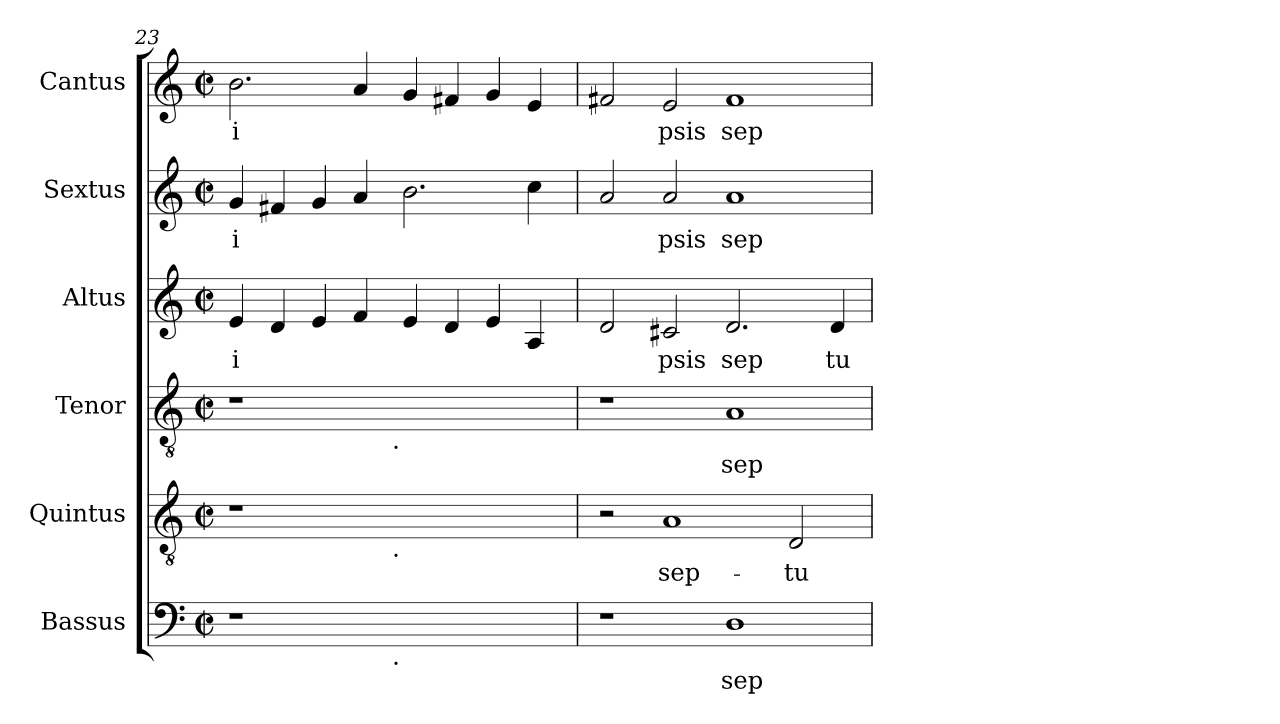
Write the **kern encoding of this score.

**kern	**text	**kern	**text	**kern	**text	**kern	**text	**kern	**text	**kern	**text
*part6	*part6	*part5	*part5	*part4	*part4	*part3	*part3	*part2	*part2	*part1	*part1
*staff6	*staff6	*staff5	*staff5	*staff4	*staff4	*staff3	*staff3	*staff2	*staff2	*staff1	*staff1
*I"Bassus	*	*I"Quintus	*	*I"Tenor	*	*I"Altus	*	*I"Sextus	*	*I"Cantus	*
*clefF4	*	*clefGv2	*	*clefGv2	*	*clefG2	*	*clefG2	*	*clefG2	*
*k[]	*	*k[]	*	*k[]	*	*k[]	*	*k[]	*	*k[]	*
*C:	*	*C:	*	*C:	*	*C:	*	*C:	*	*C:	*
*M2/2	*	*M2/2	*	*M2/2	*	*M2/2	*	*M2/2	*	*M2/2	*
*met(c|)	*	*met(c|)	*	*met(c|)	*	*met(c|)	*	*met(c|)	*	*met(c|)	*
=23	=23	=23	=23	=23	=23	=23	=23	=23	=23	=23	=23
!	!	!	!	!	!	!	!LO:LY:b:cj	!	!LO:LY:b:cj	!	!LO:LY:b:cj
*^	*	*^	*	*^	*	*	*	*	*	*	*
1r	2ryy	.	1r	2ryy	.	1r	2ryy	.	4e/	i-	4g/	i	2.b\	i-
!	!	!	!	!	!	!	!	!	!	!LO:LY:b:cj	!	!LO:LY:b:cj	!	!
.	.	.	.	.	.	.	.	.	4d/	--	4f#X/	.	.	.
!	!	!	!	!	!	!	!	!	!	!LO:LY:b:cj	!	!LO:LY:b:cj	!	!
.	4...ryy	.	.	4...ryy	.	.	4...ryy	.	4e/	--	4g/	.	.	.
!	!	!	!	!	!	!	!	!	!	!LO:LY:b:cj	!	!LO:LY:b:cj	!	!LO:LY:b:cj
.	.	.	.	.	.	.	.	.	4f/	--	4a/	.	4a/	--
!	!	!	!	!	!	!	!LO:TX:b:t=.	!	!	!	!	!	!	!
!	!	!	!	!LO:TX:b:t=.	!	!	!	!	!	!	!	!	!	!
!	!LO:TX:b:t=.	!	!	!	!	!	!	!	!	!	!	!	!	!
.	1ryy	.	.	1ryy	.	.	1ryy	.	.	.	.	.	.	.
!	!	!	!	!	!	!	!	!	!	!LO:LY:b:cj	!	!LO:LY:b:cj	!	!LO:LY:b:cj
1ryy	.	.	1ryy	.	.	1ryy	.	.	4e/	--	2.b\	.	4g/	--
!	!	!	!	!	!	!	!	!	!	!LO:LY:b:cj	!	!	!	!LO:LY:b:cj
.	.	.	.	.	.	.	.	.	4d/	--	.	.	4f#X/	--
!	!	!	!	!	!	!	!	!	!	!LO:LY:b:cj	!	!	!	!LO:LY:b:cj
.	.	.	.	.	.	.	.	.	4e/	--	.	.	4g/	--
!	!	!	!	!	!	!	!	!	!	!LO:LY:b:cj	!	!LO:LY:b:cj	!	!LO:LY:b:cj
.	.	.	.	.	.	.	.	.	4A/	--	4cc\	.	4e/	--
.	32ryy	.	.	32ryy	.	.	32ryy	.	.	.	.	.	.	.
!!LO:LB:g=z
=24	=24	=24	=24	=24	=24	=24	=24	=24	=24	=24	=24	=24	=24	=24
!	!	!	!	!	!	!	!	!	!	!LO:LY:b:cj	!	!LO:LY:b:cj	!	!LO:LY:b:cj
*v	*v	*	*	*	*	*v	*v	*	*	*	*	*	*	*
*	*	*v	*v	*	*	*	*	*	*	*	*	*
1r	.	2r	.	1r	.	2d/	--	2a/	.	2f#X/	--
!	!	!	!LO:LY:b:cj	!	!	!	!LO:LY:b:cj	!	!LO:LY:b:cj	!	!LO:LY:b:cj
.	.	1A	sep-	.	.	2c#X/	-psis	2a/	psis	2e/	-psis
!	!LO:LY:b:cj	!	!	!	!LO:LY:b	!	!LO:LY:b:cj	!	!LO:LY:b:cj	!	!LO:LY:b:cj
1D	sep	.	.	1A	sep-	2.d/	sep	1a	sep	1f#	sep
!	!	!	!LO:LY:b:cj	!	!	!	!	!	!	!	!
.	.	2D/	-tu-	.	.	.	.	.	.	.	.
!	!	!	!	!	!	!	!LO:LY:b:cj	!	!	!	!
.	.	.	.	.	.	4d/	tu	.	.	.	.
=	=	=	=	=	=	=	=	=	=	=	=
*-	*-	*-	*-	*-	*-	*-	*-	*-	*-	*-	*-
